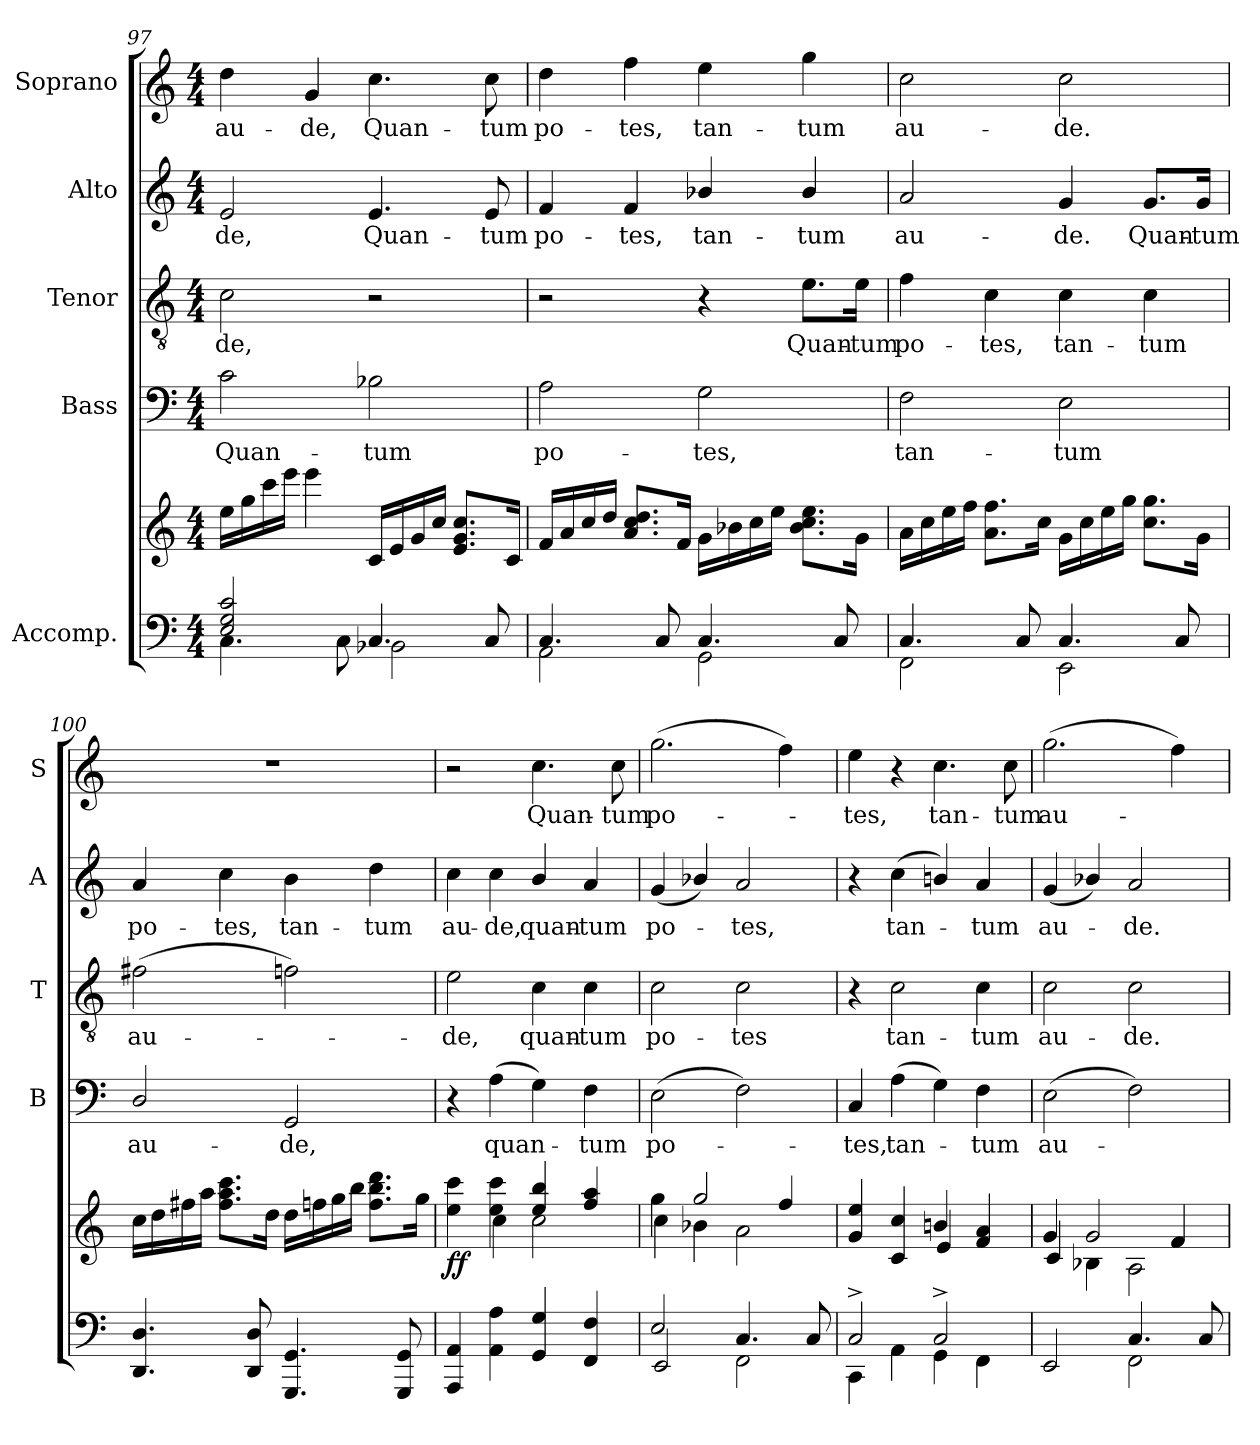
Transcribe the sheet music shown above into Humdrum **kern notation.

**kern	**kern	**dynam	**kern	**text	**kern	**text	**kern	**text	**kern	**text
*part5	*part5	*part5	*part4	*part4	*part3	*part3	*part2	*part2	*part1	*part1
*staff6	*staff5	*staff5/6	*staff4	*staff4	*staff3	*staff3	*staff2	*staff2	*staff1	*staff1
*I"Accomp.	*	*	*I"Bass	*	*I"Tenor	*	*I"Alto	*	*I"Soprano	*
*	*	*	*I'B	*	*I'T	*	*I'A	*	*I'S	*
!!LO:PB:g=z
*clefF4	*clefG2	*	*clefF4	*	*clefGv2	*	*clefG2	*	*clefG2	*
*k[]	*k[]	*	*k[]	*	*k[]	*	*k[]	*	*k[]	*
*M4/4	*M4/4	*	*M4/4	*	*M4/4	*	*M4/4	*	*M4/4	*
=97	=97	=97	=97	=97	=97	=97	=97	=97	=97	=97
*^	*	*	*	*	*	*	*	*	*	*
!	!	!	!	!	!LO:LY:b	!	!LO:LY:b	!	!LO:LY:b	!	!LO:LY:b
2E/ 2G/ 2c/	4.C\	16ee\LL	.	2c\	Quan-	2c\	de,	2e/	de,	4dd\	au-
.	.	16gg\	.	.	.	.	.	.	.	.	.
.	.	16ccc\	.	.	.	.	.	.	.	.	.
.	.	16eee\JJ	.	.	.	.	.	.	.	.	.
!	!	!	!	!	!	!	!	!	!	!	!LO:LY:b
.	.	4eee\	.	.	.	.	.	.	.	4g/	-de,
.	8C\	.	.	.	.	.	.	.	.	.	.
!	!	!	!	!	!LO:LY:b	!	!	!	!LO:LY:b	!	!LO:LY:b
4.C/	2BB-X\	16c/LL	.	2B-X\	-tum	2r	.	4.e/	Quan-	4.cc\	Quan-
.	.	16e/	.	.	.	.	.	.	.	.	.
.	.	16g/	.	.	.	.	.	.	.	.	.
.	.	16cc/JJ	.	.	.	.	.	.	.	.	.
.	.	8.e/ 8.g/ 8.cc/L	.	.	.	.	.	.	.	.	.
!	!	!	!	!	!	!	!	!	!LO:LY:b	!	!LO:LY:b
8C/	.	.	.	.	.	.	.	8e/	-tum	8cc\	-tum
.	.	16c/Jk	.	.	.	.	.	.	.	.	.
=98	=98	=98	=98	=98	=98	=98	=98	=98	=98	=98	=98
!	!	!	!	!	!LO:LY:b	!	!	!	!LO:LY:b	!	!LO:LY:b
4.C/	2AA\	16f/LL	.	2A\	po-	2r	.	4f/	po-	4dd\	po-
.	.	16a/	.	.	.	.	.	.	.	.	.
.	.	16cc/	.	.	.	.	.	.	.	.	.
.	.	16dd/JJ	.	.	.	.	.	.	.	.	.
!	!	!	!	!	!	!	!	!	!LO:LY:b	!	!LO:LY:b
.	.	8.a/ 8.cc/ 8.dd/L	.	.	.	.	.	4f/	-tes,	4ff\	-tes,
8C/	.	.	.	.	.	.	.	.	.	.	.
.	.	16f/Jk	.	.	.	.	.	.	.	.	.
!	!	!	!	!	!LO:LY:b	!	!	!	!LO:LY:b	!	!LO:LY:b
4.C/	2GG\	16g\LL	.	2G\	-tes,	4r	.	4b-X/	tan-	4ee\	tan-
.	.	16b-X\	.	.	.	.	.	.	.	.	.
.	.	16cc\	.	.	.	.	.	.	.	.	.
.	.	16ee\JJ	.	.	.	.	.	.	.	.	.
!	!	!	!	!	!	!	!LO:LY:b	!	!LO:LY:b	!	!LO:LY:b
.	.	8.b-\ 8.cc\ 8.ee\L	.	.	.	8.e\L	Quan-	4b-/	-tum	4gg\	-tum
8C/	.	.	.	.	.	.	.	.	.	.	.
!	!	!	!	!	!	!	!LO:LY:b	!	!	!	!
.	.	16g\Jk	.	.	.	16e\Jk	-tum	.	.	.	.
=99	=99	=99	=99	=99	=99	=99	=99	=99	=99	=99	=99
!	!	!	!	!	!LO:LY:b	!	!LO:LY:b	!	!LO:LY:b	!	!LO:LY:b
4.C/	2FF\	16a\LL	.	2F\	tan-	4f\	po-	2a/	au-	2cc\	au-
.	.	16cc\	.	.	.	.	.	.	.	.	.
.	.	16ee\	.	.	.	.	.	.	.	.	.
.	.	16ff\JJ	.	.	.	.	.	.	.	.	.
!	!	!	!	!	!	!	!LO:LY:b	!	!	!	!
.	.	8.a\ 8.ff\L	.	.	.	4c\	-tes,	.	.	.	.
8C/	.	.	.	.	.	.	.	.	.	.	.
.	.	16cc\Jk	.	.	.	.	.	.	.	.	.
!	!	!	!	!	!LO:LY:b	!	!LO:LY:b	!	!LO:LY:b	!	!LO:LY:b
4.C/	2EE\	16g\LL	.	2E\	-tum	4c\	tan-	4g/	-de.	2cc\	-de.
.	.	16cc\	.	.	.	.	.	.	.	.	.
.	.	16ee\	.	.	.	.	.	.	.	.	.
.	.	16gg\JJ	.	.	.	.	.	.	.	.	.
!	!	!	!	!	!	!	!LO:LY:b	!	!LO:LY:b	!	!
.	.	8.cc\ 8.gg\L	.	.	.	4c\	-tum	8.g/L	Quan-	.	.
8C/	.	.	.	.	.	.	.	.	.	.	.
!	!	!	!	!	!	!	!	!	!LO:LY:b	!	!
.	.	16g\Jk	.	.	.	.	.	16g/Jk	-tum	.	.
!!LO:LB:g=z
=100	=100	=100	=100	=100	=100	=100	=100	=100	=100	=100	=100
!	!	!	!	!	!LO:LY:b	!	!LO:LY:b	!	!LO:LY:b	!	!
4.DD/ 4.D/	1ryy	16cc\LL	.	2D/	au-	(>2f#X\	au-	4a/	po-	1r	.
.	.	16dd\	.	.	.	.	.	.	.	.	.
.	.	16ff#X\	.	.	.	.	.	.	.	.	.
.	.	16aa\JJ	.	.	.	.	.	.	.	.	.
!	!	!	!	!	!	!	!	!	!LO:LY:b	!	!
.	.	8.ff#\ 8.aa\ 8.ccc\L	.	.	.	.	.	4cc\	-tes,	.	.
8DD/ 8D/	.	.	.	.	.	.	.	.	.	.	.
.	.	16dd\Jk	.	.	.	.	.	.	.	.	.
!	!	!	!	!	!LO:LY:b	!	!	!	!LO:LY:b	!	!
4.GGG/ 4.GG/	.	16dd\LL	.	2GG/	-de,	2fn\)	.	4b\	tan-	.	.
.	.	16ffn\	.	.	.	.	.	.	.	.	.
.	.	16gg\	.	.	.	.	.	.	.	.	.
.	.	16bb\JJ	.	.	.	.	.	.	.	.	.
!	!	!	!	!	!	!	!	!	!LO:LY:b	!	!
.	.	8.ff\ 8.bb\ 8.ddd\L	.	.	.	.	.	4dd\	-tum	.	.
8GGG/ 8GG/	.	.	.	.	.	.	.	.	.	.	.
.	.	16gg\Jk	.	.	.	.	.	.	.	.	.
!!LO:PB:g=z
=101	=101	=101	=101	=101	=101	=101	=101	=101	=101	=101	=101
*	*	*^	*	*	*	*	*	*	*	*	*
!	!	!	!	!LO:DY:b	!	!	!	!LO:LY:b	!	!LO:LY:b	!	!
4AAA/ 4AA/	1ryy	4ryy	4ee\ 4ccc\	ff	4r	.	2e\	de,	4cc\	au-	2r	.
!	!	!	!	!	!	!LO:LY:b	!	!	!	!LO:LY:b	!	!
4AA\ 4A\	.	4ee\ 4ccc\	4cc\	.	(>4A\	quan-	.	.	4cc\	-de,	.	.
!	!	!	!	!	!	!	!	!LO:LY:b	!	!LO:LY:b	!	!LO:LY:b
4GG/ 4G/	.	4ee/ 4bb/	2cc\	.	4G\)	.	4c\	quan-	4b/	quan-	4.cc\	Quan-
!	!	!	!	!	!	!LO:LY:b	!	!LO:LY:b	!	!LO:LY:b	!	!
4FF/ 4F/	.	4ff/ 4aa/	.	.	4F\	tum	4c\	-tum	4a/	-tum	.	.
!	!	!	!	!	!	!	!	!	!	!	!	!LO:LY:b
.	.	.	.	.	.	.	.	.	.	.	8cc\	-tum
=102	=102	=102	=102	=102	=102	=102	=102	=102	=102	=102	=102	=102
!	!	!	!	!	!	!LO:LY:b	!	!LO:LY:b	!	!LO:LY:b	!	!LO:LY:b
2E/	2EE/	4gg\	4cc\	.	(>2E\	po-	2c\	po-	(<4g/	po-	(>2.gg\	po-
.	.	2gg/	4b-X\	.	.	.	.	.	4b-X/)	.	.	.
!	!	!	!	!	!	!	!	!LO:LY:b	!	!LO:LY:b	!	!
4.C/	2FF\	.	2a\	.	2F\)	.	2c\	-tes	2a/	tes,	.	.
.	.	4ff/	.	.	.	.	.	.	.	.	4ff\)	.
8C/	.	.	.	.	.	.	.	.	.	.	.	.
=103	=103	=103	=103	=103	=103	=103	=103	=103	=103	=103	=103	=103
!	!	!	!	!	!	!LO:LY:b	!	!	!	!	!	!LO:LY:b
2C^/	4CC\	4g/ 4ee/	2ryy	.	4C/	tes,	4r	.	4r	.	4ee\	tes,
!	!	!	!	!	!	!LO:LY:b	!	!LO:LY:b	!	!LO:LY:b	!	!
.	4AA\	4c/ 4cc/	.	.	(>4A\	tan-	2c\	tan-	(<4cc\	tan-	4r	.
!	!	!	!	!	!	!	!	!	!	!	!	!LO:LY:b
2C^/	4GG\	4bni/	4e/	.	4G\)	.	.	.	4bn/)	.	4.cc\	tan-
!	!	!	!	!	!	!LO:LY:b	!	!LO:LY:b	!	!LO:LY:b	!	!
.	4FF\	4f/ 4a/	4ryy	.	4F\	tum	4c\	-tum	4a/	tum	.	.
!	!	!	!	!	!	!	!	!	!	!	!	!LO:LY:b
.	.	.	.	.	.	.	.	.	.	.	8cc\	-tum
=104	=104	=104	=104	=104	=104	=104	=104	=104	=104	=104	=104	=104
!	!	!	!	!	!	!LO:LY:b	!	!LO:LY:b	!	!LO:LY:b	!	!LO:LY:b
2ryy	2EE/	4g/	4c/	.	(>2E\	au-	2c\	au-	(<4g/	au-	(>2.gg\	au-
.	.	2g/	4B-X\	.	.	.	.	.	4b-X/)	.	.	.
!	!	!	!	!	!	!	!	!LO:LY:b	!	!LO:LY:b	!	!
4.C/	2FF\	.	2A\	.	2F\)	.	2c\	-de.	2a/	de.	.	.
.	.	4f/	.	.	.	.	.	.	.	.	4ff\)	.
8C/	.	.	.	.	.	.	.	.	.	.	.	.
*v	*v	*	*	*	*	*	*	*	*	*	*	*
*	*v	*v	*	*	*	*	*	*	*	*	*
=	=	=	=	=	=	=	=	=	=	=
*-	*-	*-	*-	*-	*-	*-	*-	*-	*-	*-
